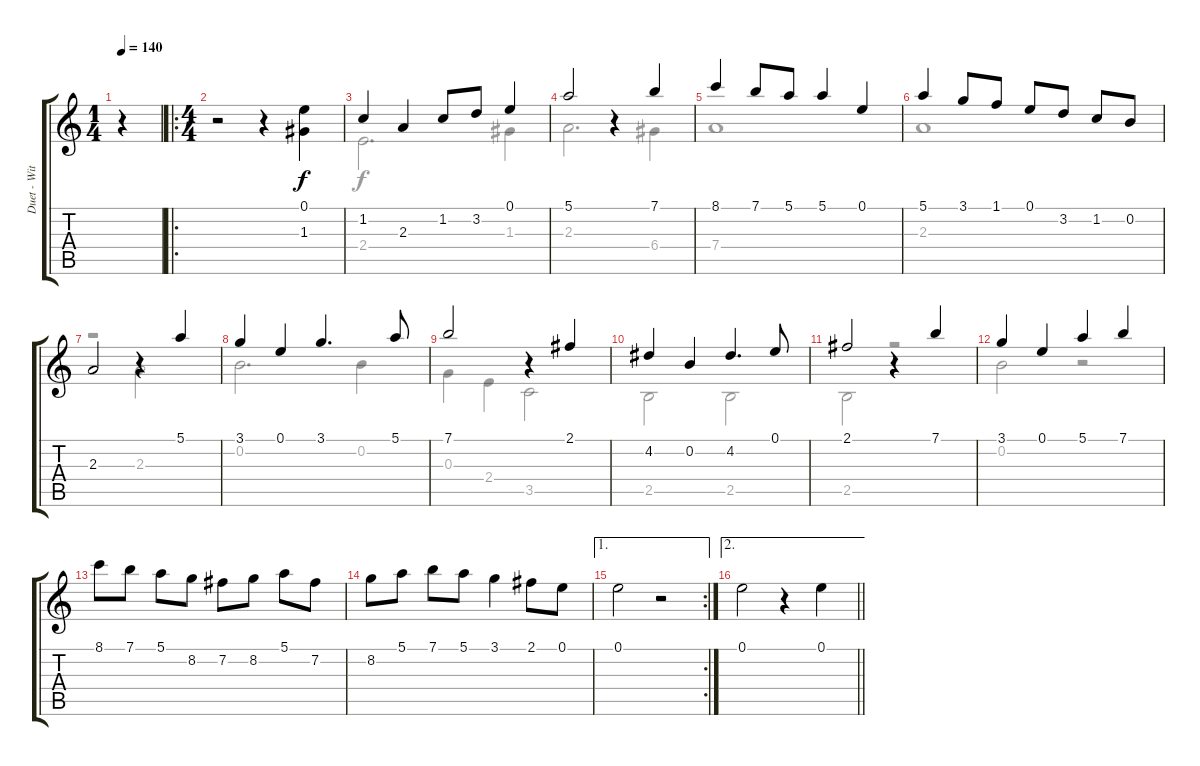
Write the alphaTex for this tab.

\track ("Duet - Witches ('But, ere we this perfor" "Duet - Wit") {instrument acousticguitarnylon}
\staff {score tabs}
\tuning (E4 B3 G3 D3 A2 E2) {hide}
\voice
\ts (1 4)
\tempo 140
\clef g2
\ks c
r.4{dy f instrument acousticguitarnylon} |
\ro
\ts (4 4)
r.2 r.4 (0.1 1.3).4 |
1.2.4 2.3.4 1.2.8 3.2.8 0.1.4 |
5.1.2 r.4 7.1.4 |
8.1.4 7.1.8 5.1.8 5.1.4 0.1.4 |
5.1.4 3.1.8 1.1.8 0.1.8 3.2.8 1.2.8 0.2.8 |
2.3.2 r.4 5.1.4 |
3.1.4 0.1.4 3.1.4{d} 5.1.8 |
7.1.2 r.4 2.1.4 |
4.2.4 0.2.4 4.2.4{d} 0.1.8 |
2.1.2 r.4 7.1.4 |
3.1.4 0.1.4 5.1.4 7.1.4 |
8.1.8 7.1.8 5.1.8 8.2.8 7.2.8 8.2.8 5.1.8 7.2.8 |
8.2.8 5.1.8 7.1.8 5.1.8 3.1.4 2.1.8 0.1.8 |
\ae 1
\rc 2
0.1.2 r.2 |
\ae 2
\barLineRight lightlight
0.1.2 r.4 0.1.4
\voice
\clef g2
\ottava regular
\simile none
\ks c
|
|
2.4.2{d} 1.3.4 |
2.3.2{d} 6.4.4 |
7.4.1 |
2.3.1 |
r.2 2.3.2 |
0.2.2{d} 0.2.4 |
0.3.4 2.4.4 3.5.2 |
2.5.2 2.5.2 |
2.5.2 r.2 |
0.2.2 r.2 |
|
|
|
\barLineRight lightlight
